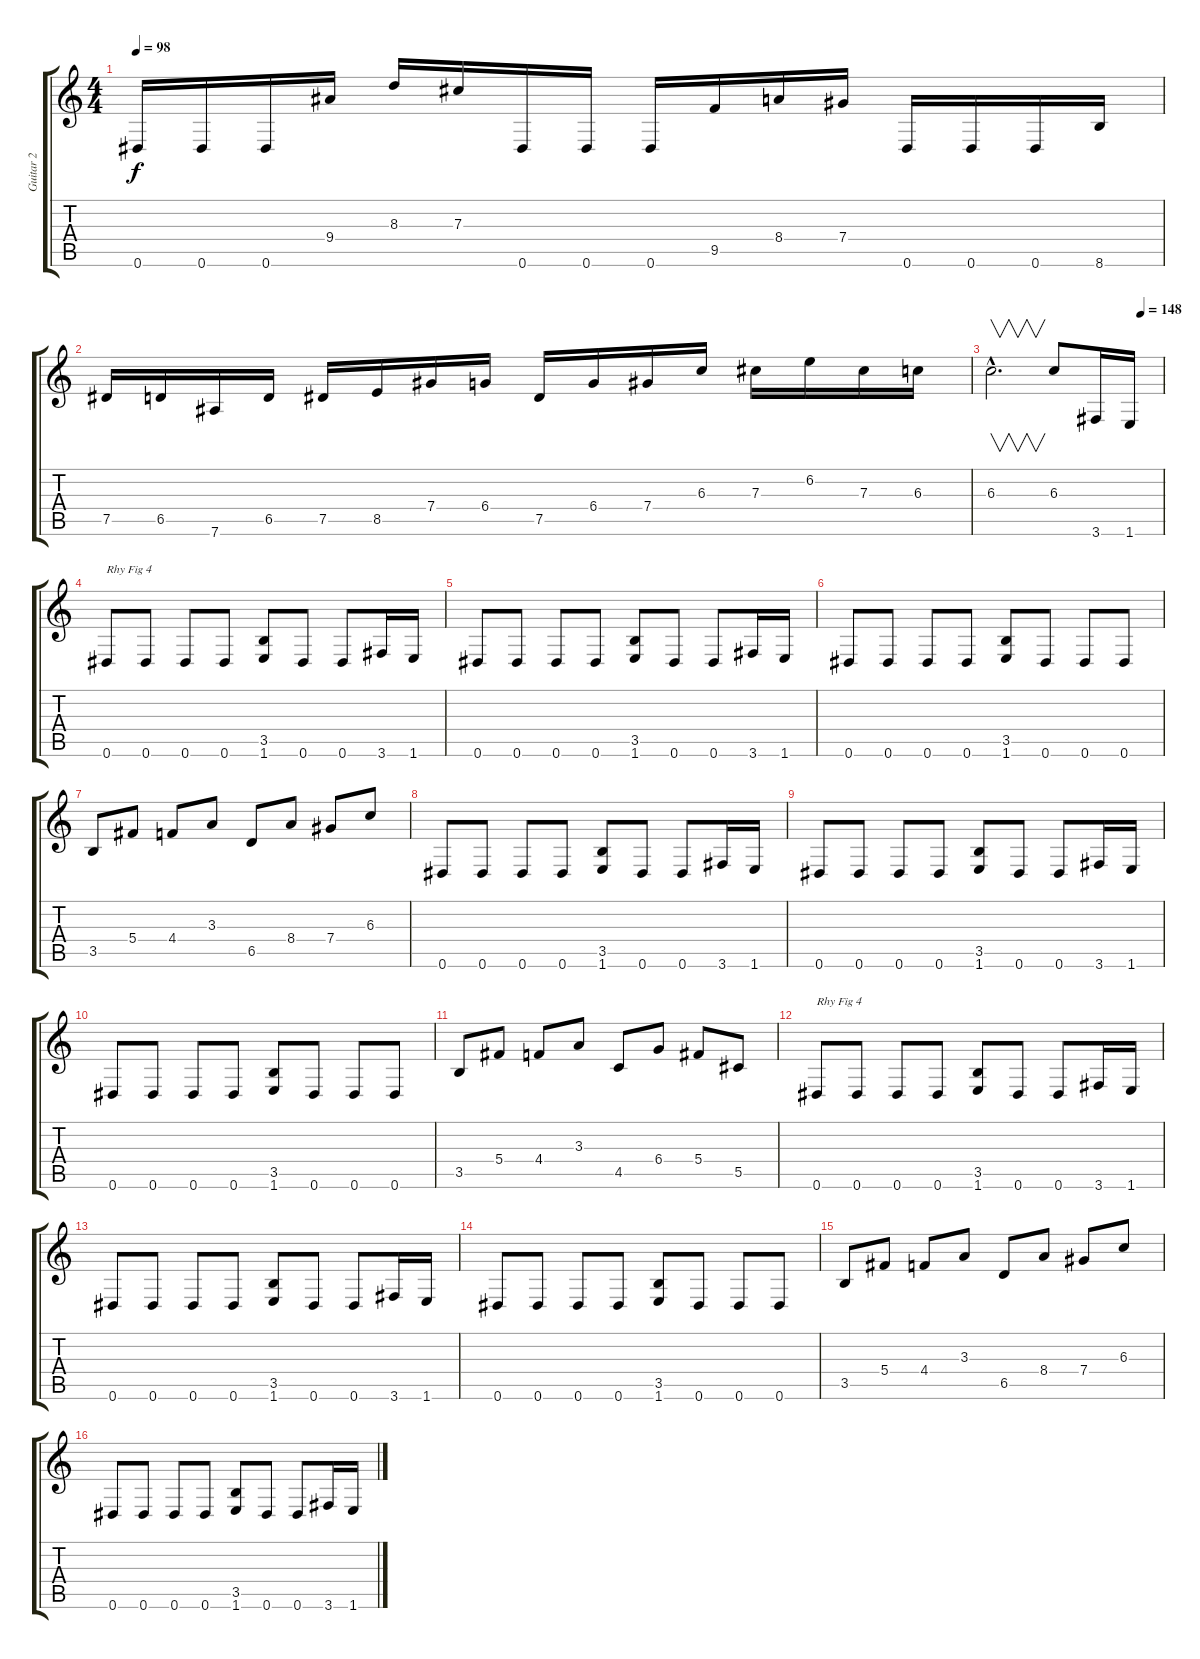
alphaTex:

\track ("Guitar 2" "Guitar 2") {instrument distortionguitar}
\staff {score tabs}
\tuning (Eb4 Bb3 Gb3 Db3 Ab2 Eb2) {hide}
\ts (4 4)
\tempo 98
\clef g2
\ks c
0.6.16{dy f} 0.6.16 0.6.16 9.4.16 8.3.16 7.3.16 0.6.16 0.6.16 0.6.16 9.5.16 8.4.16 7.4.16 0.6.16 0.6.16 0.6.16 8.6.16 |
7.5.16 6.5.16 7.6.16 6.5.16 7.5.16 8.5.16 7.4.16 6.4.16 7.5.16 6.4.16 7.4.16 6.3.16 7.3.16 6.2.16 7.3.16 6.3.16 |
\tempo (148 0.875)
6.3{hac}.2{v d} 6.3.8 3.6.16 1.6.16 |
0.6.8{txt "Rhy Fig 4"} 0.6.8 0.6.8 0.6.8 (3.5 1.6).8 0.6.8 0.6.8 3.6.16 1.6.16 |
0.6.8 0.6.8 0.6.8 0.6.8 (3.5 1.6).8 0.6.8 0.6.8 3.6.16 1.6.16 |
0.6.8 0.6.8 0.6.8 0.6.8 (3.5 1.6).8 0.6.8 0.6.8 0.6.8 |
3.5.8 5.4.8 4.4.8 3.3.8 6.5.8 8.4.8 7.4.8 6.3.8 |
0.6.8 0.6.8 0.6.8 0.6.8 (3.5 1.6).8 0.6.8 0.6.8 3.6.16 1.6.16 |
0.6.8 0.6.8 0.6.8 0.6.8 (3.5 1.6).8 0.6.8 0.6.8 3.6.16 1.6.16 |
0.6.8 0.6.8 0.6.8 0.6.8 (3.5 1.6).8 0.6.8 0.6.8 0.6.8 |
3.5.8 5.4.8 4.4.8 3.3.8 4.5.8 6.4.8 5.4.8 5.5.8 |
0.6.8{txt "Rhy Fig 4"} 0.6.8 0.6.8 0.6.8 (3.5 1.6).8 0.6.8 0.6.8 3.6.16 1.6.16 |
0.6.8 0.6.8 0.6.8 0.6.8 (3.5 1.6).8 0.6.8 0.6.8 3.6.16 1.6.16 |
0.6.8 0.6.8 0.6.8 0.6.8 (3.5 1.6).8 0.6.8 0.6.8 0.6.8 |
3.5.8 5.4.8 4.4.8 3.3.8 6.5.8 8.4.8 7.4.8 6.3.8 |
0.6.8 0.6.8 0.6.8 0.6.8 (3.5 1.6).8 0.6.8 0.6.8 3.6.16 1.6.16
